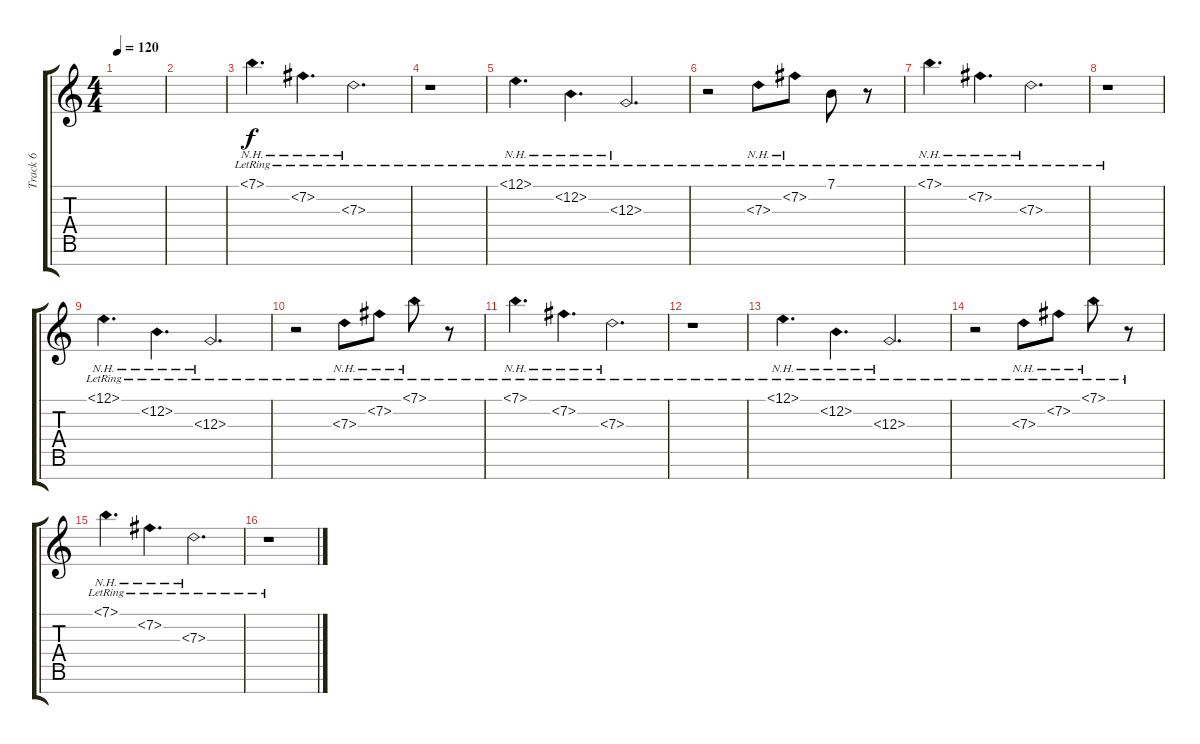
\track ("Track 6" "Track 6") {instrument acousticgrandpiano}
\staff {score tabs}
\tuning (E4 B3 G3 D3 A2 E2 B1) {hide}
\ts (4 4)
\tempo 120
\clef g2
\ks c
|
|
7.1{nh lr}.4{d} 7.2{nh lr}.4{d} 7.3{nh lr}.2{d} |
r.1 |
12.1{nh lr}.4{d} 12.2{nh lr}.4{d} 12.3{nh lr}.2{d} |
r.2 7.3{nh lr}.8 7.2{nh lr}.8 7.1{lr}.8 r.8 |
7.1{nh lr}.4{d} 7.2{nh lr}.4{d} 7.3{nh lr}.2{d} |
r.1 |
12.1{nh lr}.4{d} 12.2{nh lr}.4{d} 12.3{nh lr}.2{d} |
r.2 7.3{nh lr}.8 7.2{nh lr}.8 7.1{nh lr}.8 r.8 |
7.1{nh lr}.4{d} 7.2{nh lr}.4{d} 7.3{nh lr}.2{d} |
r.1 |
12.1{nh lr}.4{d} 12.2{nh lr}.4{d} 12.3{nh lr}.2{d} |
r.2 7.3{nh lr}.8 7.2{nh lr}.8 7.1{nh lr}.8 r.8 |
7.1{nh lr}.4{d} 7.2{nh lr}.4{d} 7.3{nh lr}.2{d} |
r.1
